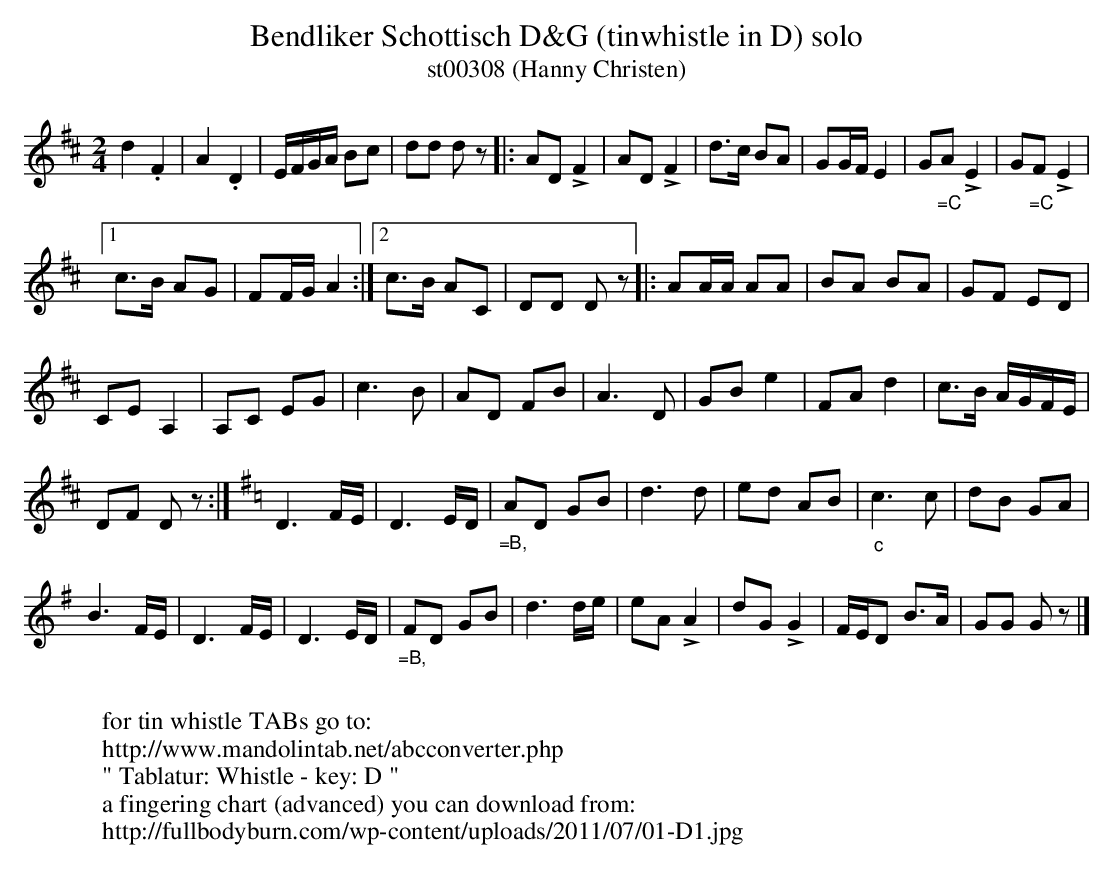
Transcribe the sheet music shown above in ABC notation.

X:1
T:Bendliker Schottisch D&G (tinwhistle in D) solo
T:st00308 (Hanny Christen)
M:2/4
L:1/8
K:D transpose=12
d2.F2 | A2.D2 | E/2F/2G/2A/2 Bc | dd dz |: AD !>!F2 | AD !>!F2 | d>c BA | \
GG/2F/2 E2 | G"_=C"A !>!E2 | G"_=C"F !>!E2 |1
 c>B AG | FF/2G/2 A2 :|2 c>B AC | DD Dz \
|: AA/2A/2 AA | BA BA | GF ED |
 CEA,2 | A,C EG | c3B | AD FB | \
A3D | GBe2 | FAd2 | c>B A/2G/2F/2E/2 |
 DF Dz :| [K:G] D3F/2E/2 | D3E/2D/2 | \
"_=B,"AD GB | d3d | ed AB | "_c"c3c | dB GA |
 B3F/2E/2 | D3F/2E/2 | \
D3E/2D/2 | "_=B,"FD GB | d3d/2e/2 | eA !>!A2 | dG !>!G2 | F/2E/2D B>A | GG Gz |]
W:
W:for tin whistle TABs go to:
W:http://www.mandolintab.net/abcconverter.php
W:" Tablatur: Whistle - key: D "
W:a fingering chart (advanced) you can download from:
W:http://fullbodyburn.com/wp-content/uploads/2011/07/01-D1.jpg
